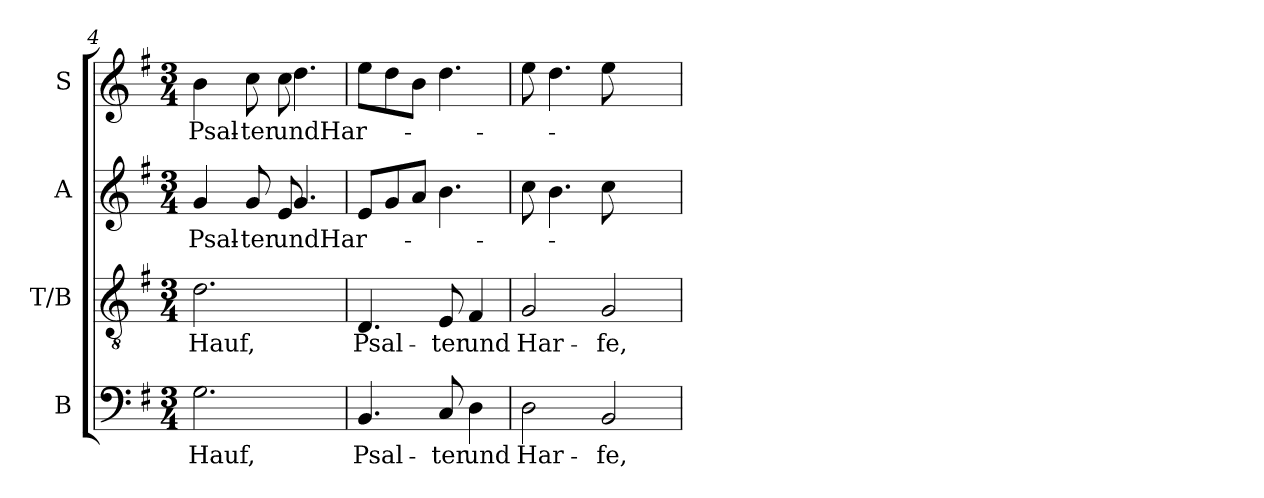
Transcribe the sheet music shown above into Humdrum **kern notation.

**kern	**text	**kern	**text	**kern	**text	**kern	**text
*part4	*part4	*part3	*part3	*part2	*part2	*part1	*part1
*staff4	*staff4	*staff3	*staff3	*staff2	*staff2	*staff1	*staff1
*I"B	*	*I"T/B	*	*I"A	*	*I"S	*
*	*	*I'T	*	*I'A	*	*I'S	*
*clefF4	*	*clefGv2	*	*clefG2	*	*clefG2	*
*k[f#]	*	*k[f#]	*	*k[f#]	*	*k[f#]	*
*G:	*	*G:	*	*G:	*	*G:	*
*M3/4	*	*M3/4	*	*M3/4	*	*M3/4	*
=4	=4	=4	=4	=4	=4	=4	=4
!	!LO:LY:b	!	!LO:LY:b	!	!LO:LY:b	!	!LO:LY:b
*	*	*	*	*^	*	*^	*
2.G\	Hauf,	2.d\	Hauf,	4g/	4.ryy	Psal-	4b\	4.ryy	Psal-
!	!	!	!	!	!	!LO:LY:b	!	!	!LO:LY:b
.	.	.	.	8g/	.	-ter	8cc\	.	-ter
!	!	!	!	!	!	!LO:LY:b	!	!	!LO:LY:b
.	.	.	.	8e/	4.g/	undHar-	8cc\	4.dd\	undHar-
.	.	.	.	4ryy	.	.	4ryy	.	.
*	*	*	*	*v	*v	*	*	*	*
*	*	*	*	*	*	*v	*v	*
=5	=5	=5	=5	=5	=5	=5	=5
!	!LO:LY:b	!	!LO:LY:b	!	!	!	!
4.BB/	Psal-	4.D/	Psal-	8e/L	.	8ee\L	.
.	.	.	.	8g/	.	8dd\	.
.	.	.	.	8a/J	.	8b\J	.
!	!LO:LY:b	!	!LO:LY:b	!	!	!	!
8C/	-ter	8E/	-ter	4.b\	.	4.dd\	.
!	!LO:LY:b	!	!LO:LY:b	!	!	!	!
4D\	und	4F#/	und	.	.	.	.
=6	=6	=6	=6	=6	=6	=6	=6
!	!LO:LY:b	!	!LO:LY:b	!	!	!	!
2D\	Har-	2G/	Har-	8cc\	.	8ee\	.
.	.	.	.	4.b\	.	4.dd\	.
!	!LO:LY:b	!	!LO:LY:b	!	!	!	!
2BB/	-fe,	2G/	-fe,	8cc\	.	8ee\	.
.	.	.	.	4.ryy	.	4.ryy	.
=	=	=	=	=	=	=	=
*-	*-	*-	*-	*-	*-	*-	*-
